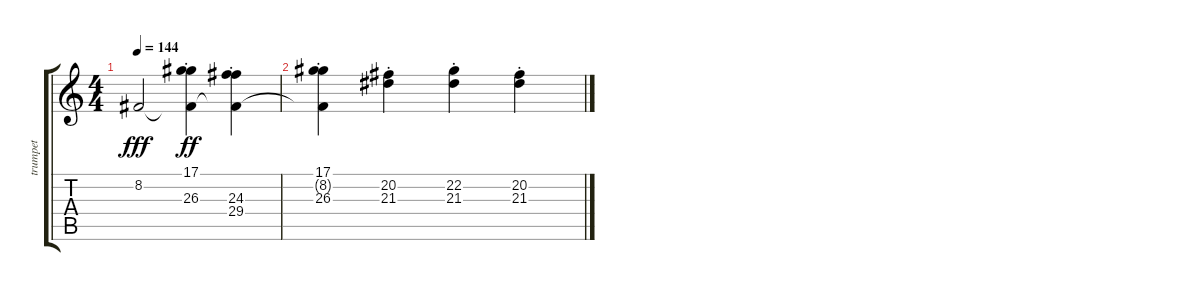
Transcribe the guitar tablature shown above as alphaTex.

\track ("trumpet" "trumpet") {instrument stringensemble1}
\staff {score tabs}
\tuning (Eb4 Bb3 Gb3 Db3 Ab2 Eb2) {hide}
\ts (4 4)
\tempo 144
\clef g2
\ks c
8.2.2{dy fff} (17.1{st} 8.2{st t} 26.3{st}).4{dy ff} (8.2{st t} 24.3{st} 29.4{st}).4 |
(17.1{st} 8.2{st t} 26.3{st}).4 (20.2{st} 21.3{st}).4 (22.2{st} 21.3{st}).4 (20.2{st} 21.3{st}).4
